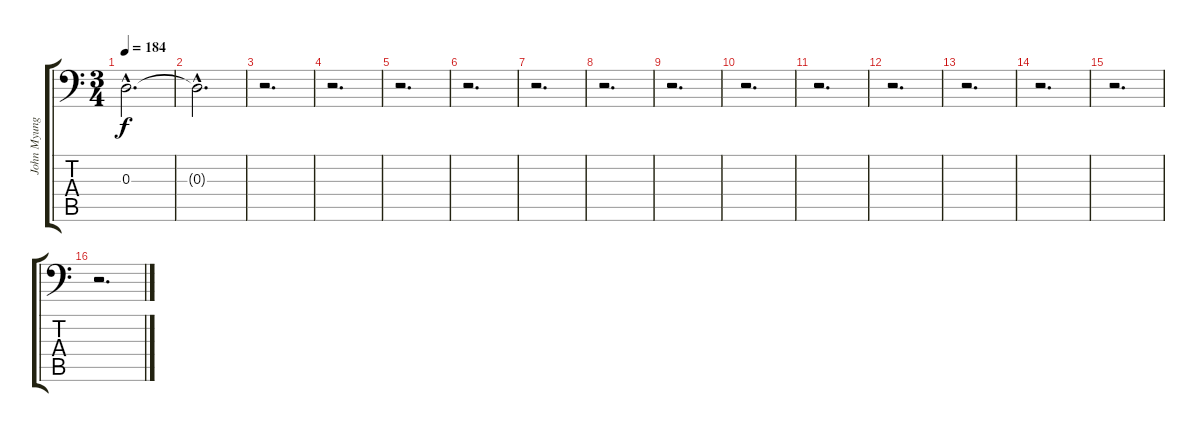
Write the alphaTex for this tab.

\track ("John Myung - 6 Strings Bass" "John Myung") {instrument electricbassfinger}
\staff {score tabs}
\tuning (C3 G2 D2 A1 E1 B0) {hide}
\ts (3 4)
\tempo 184
\clef f4
\ks c
0.3{hac}.2{d dy f} |
0.3{hac t}.2{d} |
r.2{d} |
r.2{d} |
r.2{d} |
r.2{d} |
r.2{d} |
r.2{d} |
r.2{d} |
r.2{d} |
r.2{d} |
r.2{d} |
r.2{d} |
r.2{d} |
r.2{d} |
r.2{d}
